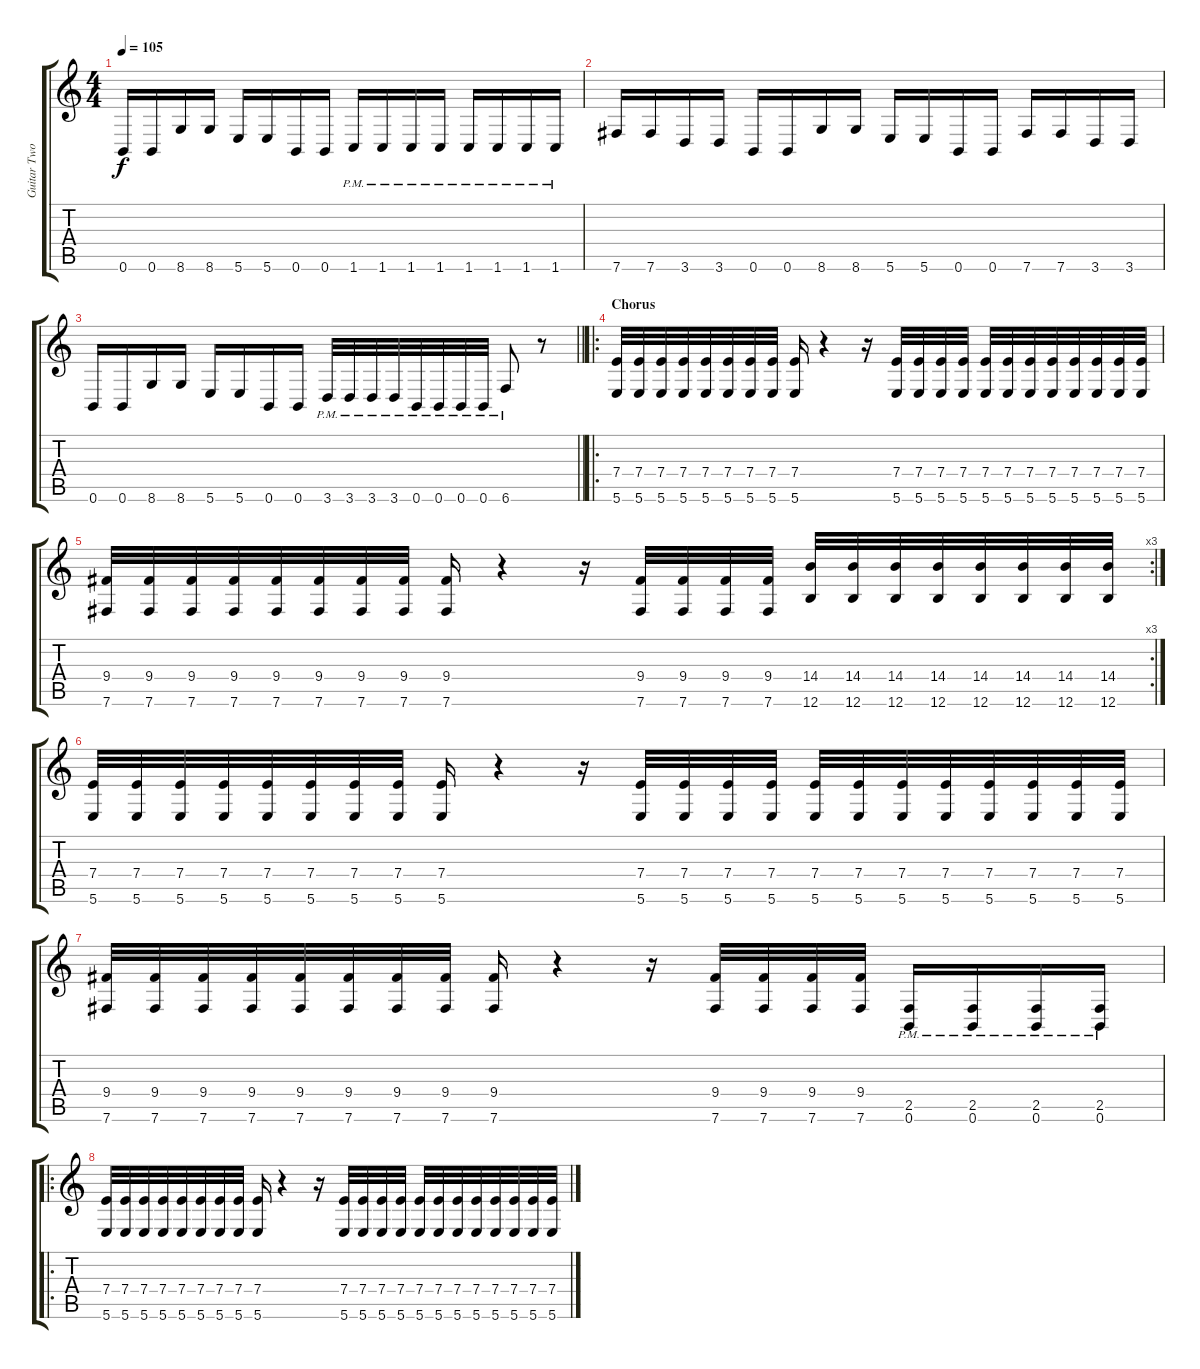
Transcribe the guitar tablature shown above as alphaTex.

\track ("Guitar Two" "Guitar Two") {instrument distortionguitar}
\staff {score tabs}
\tuning (B3 Gb3 D3 A2 E2 B1) {hide}
\ts (4 4)
\tempo 105
\clef g2
\ks c
0.6.16{dy f} 0.6.16 8.6.16 8.6.16 5.6.16 5.6.16 0.6.16 0.6.16 1.6{pm}.16 1.6{pm}.16 1.6{pm}.16 1.6{pm}.16 1.6{pm}.16 1.6{pm}.16 1.6{pm}.16 1.6{pm}.16 |
7.6.16 7.6.16 3.6.16 3.6.16 0.6.16 0.6.16 8.6.16 8.6.16 5.6.16 5.6.16 0.6.16 0.6.16 7.6.16 7.6.16 3.6.16 3.6.16 |
\barLineRight lightlight
0.6.16 0.6.16 8.6.16 8.6.16 5.6.16 5.6.16 0.6.16 0.6.16 3.6{pm}.32 3.6{pm}.32 3.6{pm}.32 3.6{pm}.32 0.6{pm}.32 0.6{pm}.32 0.6{pm}.32 0.6{pm}.32 6.6{pm}.8 r.8 |
\ro
\section ("" "Chorus")
(7.4 5.6).32 (7.4 5.6).32 (7.4 5.6).32 (7.4 5.6).32 (7.4 5.6).32 (7.4 5.6).32 (7.4 5.6).32 (7.4 5.6).32 (7.4 5.6).16 r.4 r.16 (7.4 5.6).32 (7.4 5.6).32 (7.4 5.6).32 (7.4 5.6).32 (7.4 5.6).32 (7.4 5.6).32 (7.4 5.6).32 (7.4 5.6).32 (7.4 5.6).32 (7.4 5.6).32 (7.4 5.6).32 (7.4 5.6).32 |
\rc 3
(9.4 7.6).32 (9.4 7.6).32 (9.4 7.6).32 (9.4 7.6).32 (9.4 7.6).32 (9.4 7.6).32 (9.4 7.6).32 (9.4 7.6).32 (9.4 7.6).16 r.4 r.16 (9.4 7.6).32 (9.4 7.6).32 (9.4 7.6).32 (9.4 7.6).32 (14.4 12.6).32 (14.4 12.6).32 (14.4 12.6).32 (14.4 12.6).32 (14.4 12.6).32 (14.4 12.6).32 (14.4 12.6).32 (14.4 12.6).32 |
(7.4 5.6).32 (7.4 5.6).32 (7.4 5.6).32 (7.4 5.6).32 (7.4 5.6).32 (7.4 5.6).32 (7.4 5.6).32 (7.4 5.6).32 (7.4 5.6).16 r.4 r.16 (7.4 5.6).32 (7.4 5.6).32 (7.4 5.6).32 (7.4 5.6).32 (7.4 5.6).32 (7.4 5.6).32 (7.4 5.6).32 (7.4 5.6).32 (7.4 5.6).32 (7.4 5.6).32 (7.4 5.6).32 (7.4 5.6).32 |
(9.4 7.6).32 (9.4 7.6).32 (9.4 7.6).32 (9.4 7.6).32 (9.4 7.6).32 (9.4 7.6).32 (9.4 7.6).32 (9.4 7.6).32 (9.4 7.6).16 r.4 r.16 (9.4 7.6).32 (9.4 7.6).32 (9.4 7.6).32 (9.4 7.6).32 (2.5{pm} 0.6{pm}).16 (2.5{pm} 0.6{pm}).16 (2.5{pm} 0.6{pm}).16 (2.5{pm} 0.6{pm}).16 |
\ro
(7.4 5.6).32 (7.4 5.6).32 (7.4 5.6).32 (7.4 5.6).32 (7.4 5.6).32 (7.4 5.6).32 (7.4 5.6).32 (7.4 5.6).32 (7.4 5.6).16 r.4 r.16 (7.4 5.6).32 (7.4 5.6).32 (7.4 5.6).32 (7.4 5.6).32 (7.4 5.6).32 (7.4 5.6).32 (7.4 5.6).32 (7.4 5.6).32 (7.4 5.6).32 (7.4 5.6).32 (7.4 5.6).32 (7.4 5.6).32
